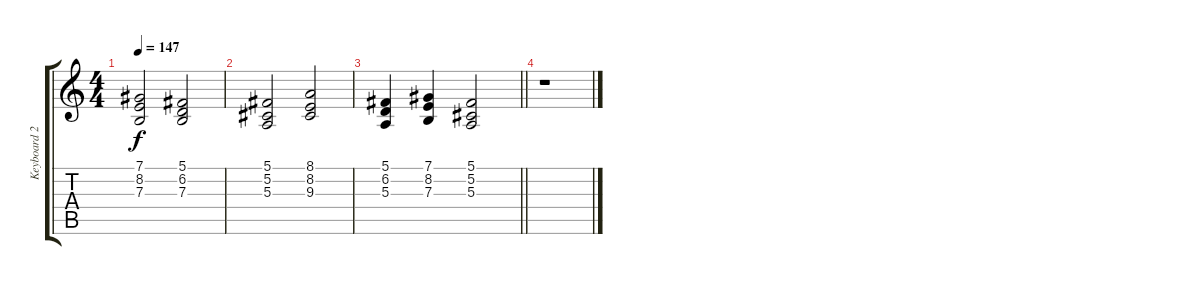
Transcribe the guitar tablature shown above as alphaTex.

\track ("Keyboard 2" "Keyboard 2") {instrument stringensemble1}
\staff {score tabs}
\tuning (Db4 Ab3 E3 B2 Gb2 Db2) {hide}
\ts (4 4)
\tempo 147
\clef g2
\ks c
(7.1 8.2 7.3).2{dy f} (5.1 6.2 7.3).2 |
(5.1 5.2 5.3).2 (8.1 8.2 9.3).2 |
\barLineRight lightlight
(5.1 6.2 5.3).4 (7.1 8.2 7.3).4 (5.1 5.2 5.3).2 |
r.1
